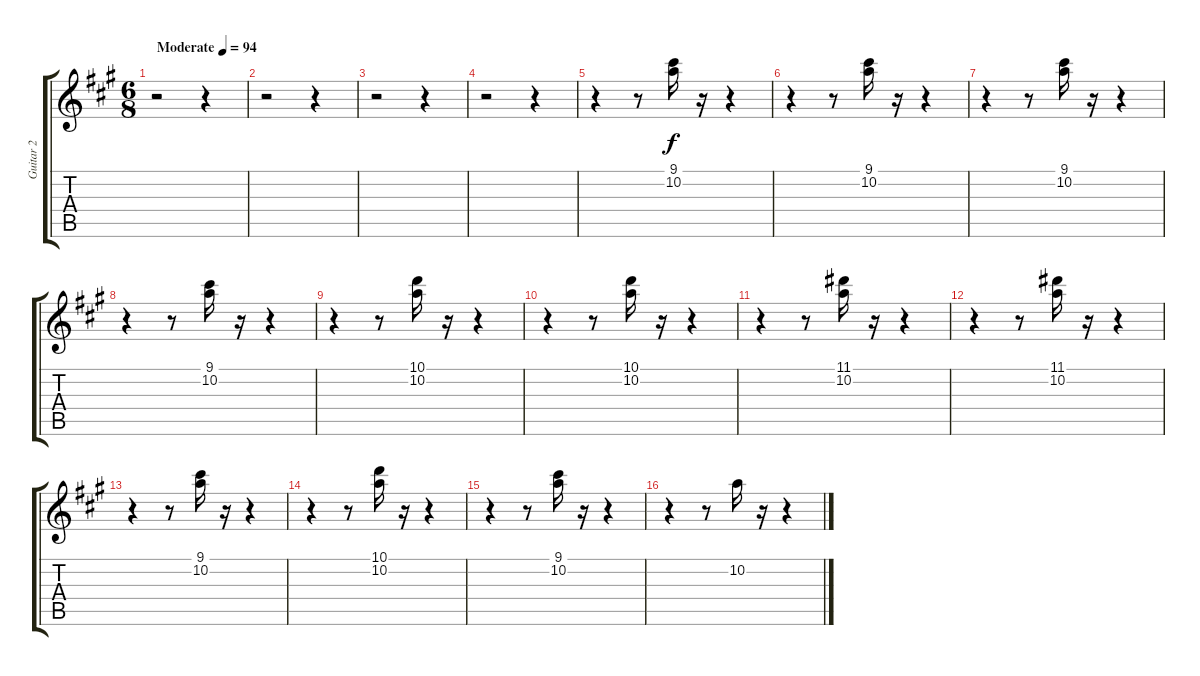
\track ("Guitar 2" "Guitar 2") {instrument distortionguitar}
\staff {score tabs}
\tuning (E4 B3 G3 D3 A2 E2) {hide}
\ts (6 8)
\tempo (94 "Moderate")
\clef g2
\ks a
r.2{dy f instrument distortionguitar} r.4 |
r.2 r.4 |
r.2 r.4 |
r.2 r.4 |
r.4 r.8 (9.1 10.2).16 r.16 r.4 |
r.4 r.8 (9.1 10.2).16 r.16 r.4 |
r.4 r.8 (9.1 10.2).16 r.16 r.4 |
r.4 r.8 (9.1 10.2).16 r.16 r.4 |
r.4 r.8 (10.1 10.2).16 r.16 r.4 |
r.4 r.8 (10.1 10.2).16 r.16 r.4 |
r.4 r.8 (11.1 10.2).16 r.16 r.4 |
r.4 r.8 (11.1 10.2).16 r.16 r.4 |
r.4 r.8 (9.1 10.2).16 r.16 r.4 |
r.4 r.8 (10.1 10.2).16 r.16 r.4 |
r.4 r.8 (9.1 10.2).16 r.16 r.4 |
r.4 r.8 10.2.16 r.16 r.4
